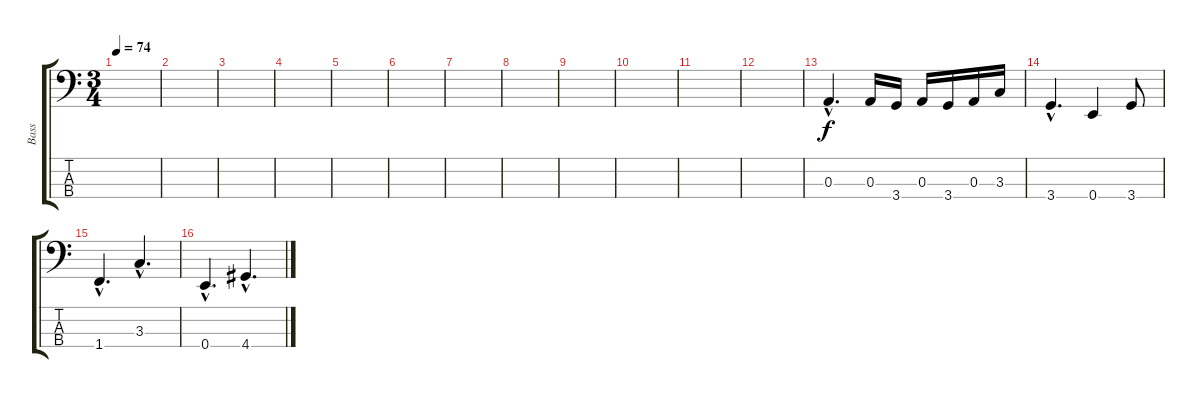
\track ("Bass" "Bass") {instrument electricbassfinger}
\staff {score tabs}
\tuning (G2 D2 A1 E1) {hide}
\ts (3 4)
\tempo 74
\clef f4
\ks c
|
|
|
|
|
|
|
|
|
|
|
|
0.3{hac}.4{d} 0.3.16 3.4.16 0.3.16 3.4.16 0.3.16 3.3.16 |
3.4{hac}.4{d} 0.4.4 3.4.8 |
1.4{hac}.4{d} 3.3{hac}.4{d} |
0.4{hac}.4{d} 4.4{hac}.4{d}
